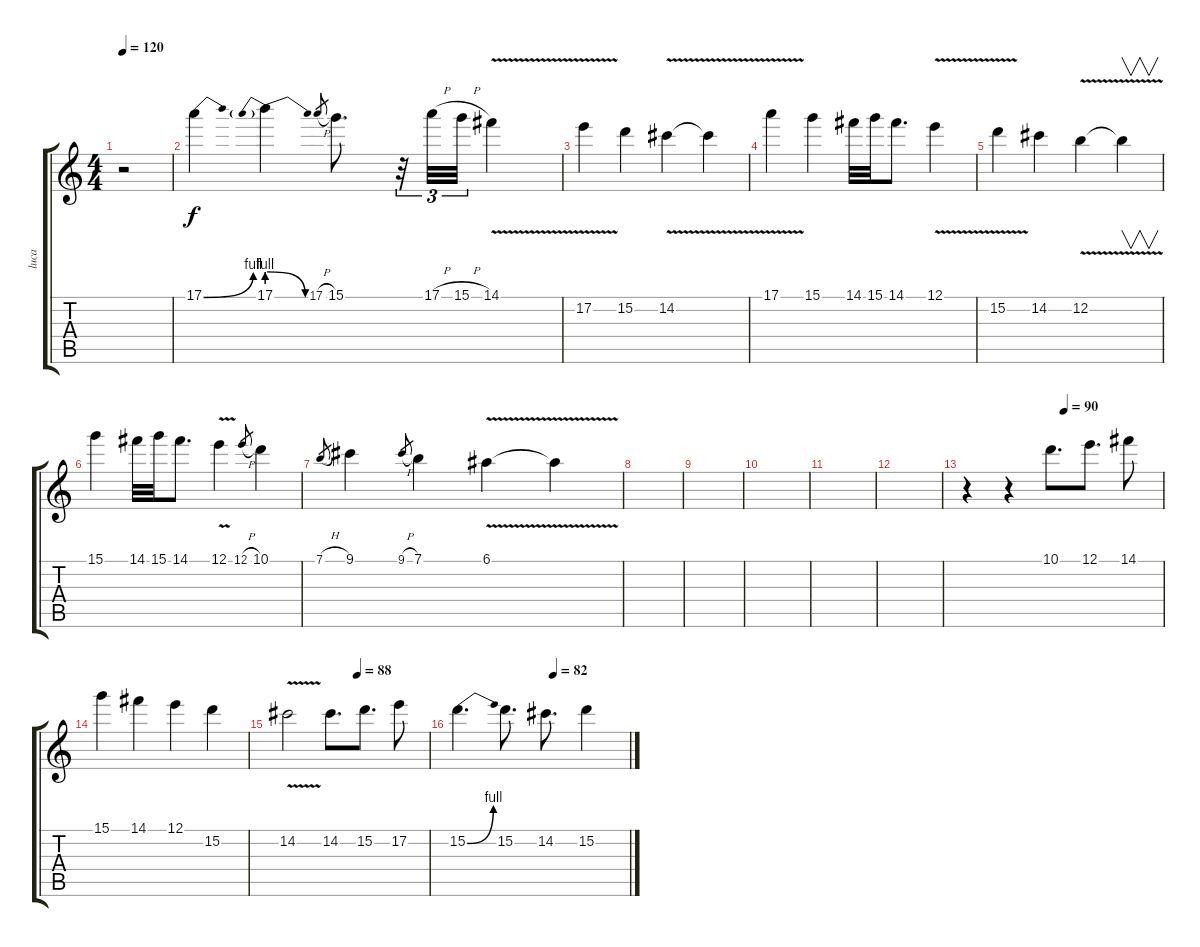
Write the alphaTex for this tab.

\track ("luca" "luca") {instrument overdrivenguitar}
\staff {score tabs}
\tuning (E4 B3 G3 D3 A2 E2) {hide}
\ts (4 4)
\tempo 120
\clef g2
\ks c
r.2{dy f} |
17.1{be (bend 0 0 60 4)}.4 17.1{be (prebendrelease 0 4 60 0)}.4 17.1{h}.8{gr} 15.1.8{d} r.32{tu (3 2)} 17.1{h}.32{tu (3 2)} 15.1{h}.32{tu (3 2)} 14.1{v}.4 |
17.2{v}.4 15.2.4 14.2{v}.4 14.2{t}.4 |
17.1{v}.4 15.1.4 14.1.32 15.1.32 14.1.8{d} 12.1{v}.4 |
15.2{v}.4 14.2.4 12.2{v}.4 12.2{t}.4{v} |
15.1.4 14.1.32 15.1.32 14.1.8{d} 12.1{v}.4 12.1{h}.8{gr} 10.1.4 |
7.1{h}.8{gr} 9.1.4 9.1{h}.8{gr} 7.1.4 6.1{v}.4 6.1{t}.4 |
|
|
|
|
|
\tempo (90 0.5)
r.4 r.4 10.1.8{d instrument acousticguitarsteel} 12.1.8{d} 14.1.8 |
15.1.4 14.1.4 12.1.4 15.2.4 |
\tempo (88 0.5)
14.2{v}.2 14.2.8{d} 15.2.8{d} 17.2.8 |
\tempo (82 0.5625)
15.2{be (bend 0 0 60 4)}.4{d} 15.2.8{d} 14.2.8{d} 15.2.4
